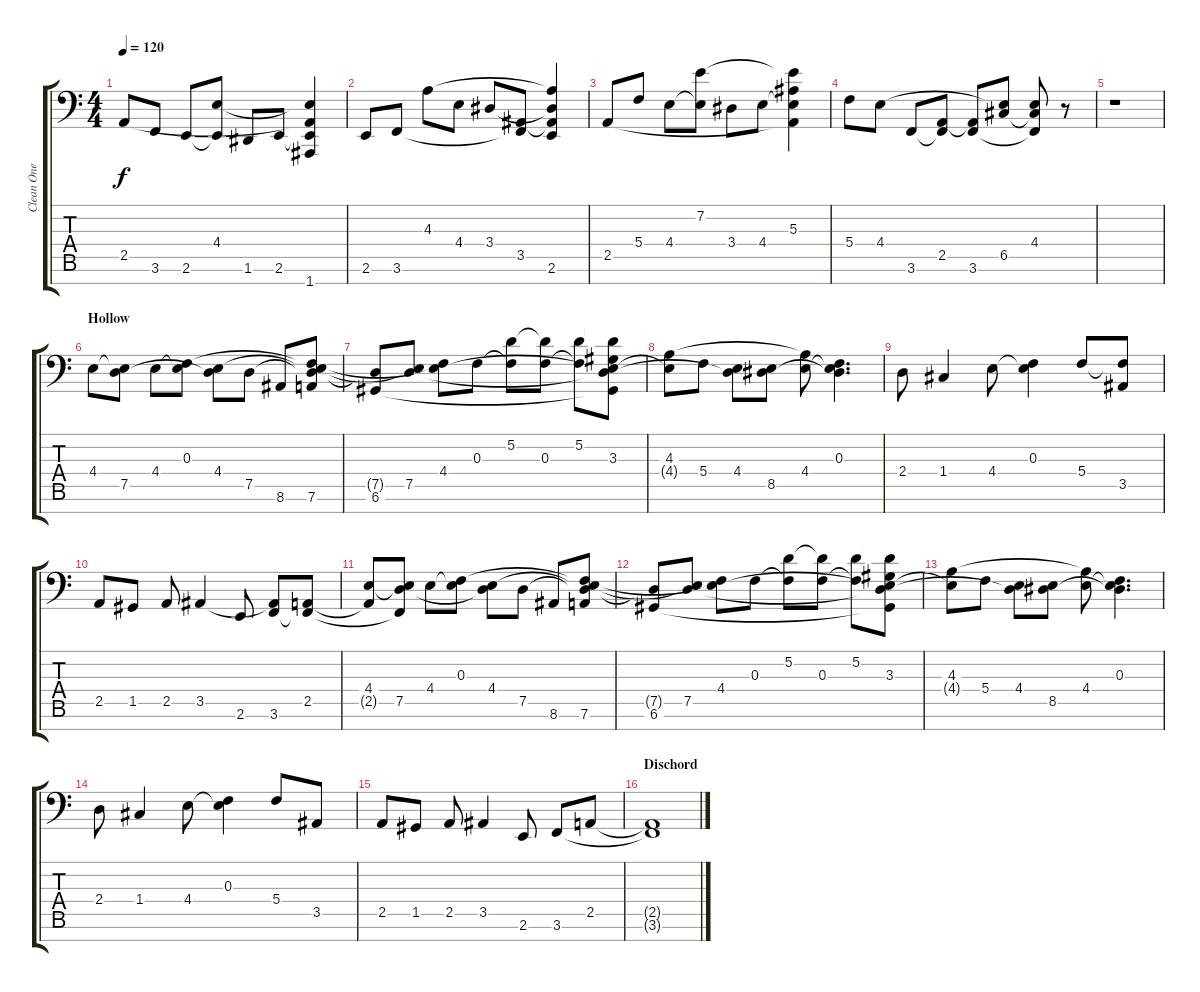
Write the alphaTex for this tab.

\track ("Clean One Boost/Effects" "Clean One ") {instrument fx7echoes}
\staff {score tabs}
\tuning (D4 A3 F3 C3 G2 D2 A1) {hide}
\ts (4 4)
\tempo 120
\clef f4
\ks c
2.5.8{dy f} 3.6.8 2.6.8 (4.4 2.6{t}).8 1.6.8 2.6.8 (4.4{t} 2.5{t} 2.6{t} 1.7).4 |
2.6.8 3.6.8 4.3.8 4.4.8 3.4.8 (3.5 3.6{t}).8 (4.3{t} 3.4{t} 3.5{t} 2.6).4 |
2.5.8 5.4.8 4.4.8 (7.2 4.4{t}).8 3.4.8 4.4.8 (7.2{t} 5.3 4.4{t} 2.5{t}).4 |
5.4.8 4.4.8 3.6.8 (2.5 3.6{t}).8 (2.5{t} 3.6).8 (4.4{t} 6.5).8 (4.4 6.5{t} 3.6{t}).8 r.8 |
r.1 |
\section ("" "Hollow")
4.4.8 (4.4{t} 7.5).8 4.4.8 (0.3 4.4{t}).8 (4.4 7.5{t}).8 7.5.8 8.6.8 (0.3{t} 4.4{t} 7.5{t} 7.6).8 |
(7.5{t} 6.6).8 (4.4{t} 7.5).8 (0.3{t} 4.4).8 0.3.8 (5.2 0.3{t}).8 (5.2{t} 0.3).8 (5.2 0.3{t}).8 (5.2{t} 3.3 4.4{t} 7.5{t} 6.6{t}).8 |
(4.3 4.4{t}).8 5.4.8 (4.4 7.5{t}).8 (4.4{t} 8.5).8 (4.3{t} 4.4).8 (0.3 4.4{t} 8.5{t}).4{d} |
2.4.8 1.4.4 4.4.8 (0.3 4.4{t}).4 5.4.8 (5.4{t} 3.5).8 |
2.5.8 1.5.8 2.5.8 3.5.4 2.6.8 (3.5{t} 3.6).8 (2.5 3.6{t}).8 |
(4.4 2.5{t}).8 (4.4{t} 7.5 3.6{t}).8 4.4.8 (0.3 4.4{t}).8 (4.4 7.5{t}).8 7.5.8 8.6.8 (0.3{t} 4.4{t} 7.5{t} 7.6).8 |
(7.5{t} 6.6).8 (4.4{t} 7.5).8 (0.3{t} 4.4).8 0.3.8 (5.2 0.3{t}).8 (5.2{t} 0.3).8 (5.2 0.3{t}).8 (5.2{t} 3.3 4.4{t} 7.5{t} 6.6{t}).8 |
(4.3 4.4{t}).8 5.4.8 (4.4 7.5{t}).8 (4.4{t} 8.5).8 (4.3{t} 4.4).8 (0.3 4.4{t} 8.5{t}).4{d} |
2.4.8 1.4.4 4.4.8 (0.3 4.4{t}).4 5.4.8 3.5.8 |
2.5.8 1.5.8 2.5.8 3.5.4 2.6.8 3.6.8 2.5.8 |
\section ("" "Dischord")
(2.5{t} 3.6{t}).1
